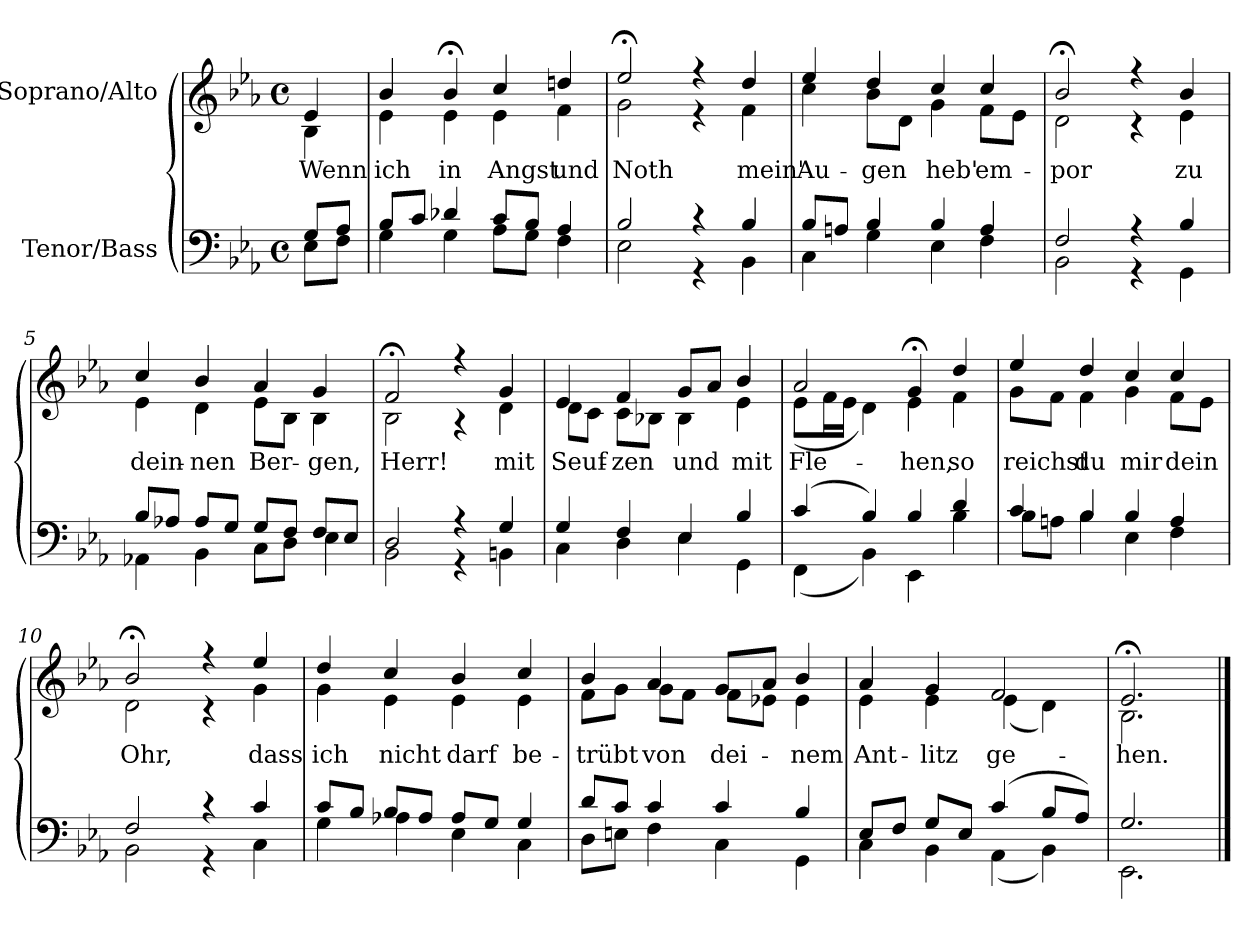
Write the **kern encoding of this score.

**kern	**kern	**text
*part2	*part1	*part1
*staff2	*staff1	*staff1
*I"Tenor/Bass	*I"Soprano/Alto	*
*clefF4	*clefG2	*
*k[b-e-a-]	*k[b-e-a-]	*
*M4/4	*M4/4	*
*met(c)	*met(c)	*
=	=	=
*^	*	*
!	!	!	!LO:LY:b
*	*	*^	*
8G/L	8E-\L	4e-/	4B-\	Wenn
8A-/J	8F\J	.	.	.
=1	=1	=1	=1	=1
!	!	!	!	!LO:LY:b
8B-/L	4G\	4b-/	4e-\	ich
8c/J	.	.	.	.
!	!	!	!	!LO:LY:b
4d-X/	4G\	4b-;</	4e-\	in
!	!	!	!	!LO:LY:b
8c/L	8A-\L	4cc/	4e-\	Angst
8B-/J	8G\J	.	.	.
!	!	!	!	!LO:LY:b
4A-/	4F\	4ddn/	4f\	und
=2	=2	=2	=2	=2
!	!	!	!	!LO:LY:b
2B-/	2E-\	2ee-;</	2g\	Noth
4r	4r	4r	4r	.
!	!	!	!	!LO:LY:b
4B-/	4BB-\	4dd/	4f\	mein'
=3	=3	=3	=3	=3
!	!	!	!	!LO:LY:b
8B-/L	4C\	4ee-/	4cc\	Au-
8An/J	.	.	.	.
!	!	!	!	!LO:LY:b
4B-/	4G\	4dd/	8b-\L	-gen
.	.	.	8d\J	.
!	!	!	!	!LO:LY:b
4B-/	4E-\	4cc/	4g\	heb'
!	!	!	!	!LO:LY:b
4A/	4F\	4cc/	8f\L	em-
.	.	.	8e-\J	.
=4	=4	=4	=4	=4
!	!	!	!	!LO:LY:b
2F/	2BB-\	2b-;</	2d\	-por
4r	4r	4r	4r	.
!	!	!	!	!LO:LY:b
4B-/	4GG\	4b-/	4e-\	zu
!!LO:LB:g=z	!!
=5	=5	=5	=5	=5
!	!	!	!	!LO:LY:b
8B-/L	4AA-X\	4cc/	4e-\	dein-
8A-X/J	.	.	.	.
!	!	!	!	!LO:LY:b
8A-/L	4BB-\	4b-/	4d\	-nen
8G/J	.	.	.	.
!	!	!	!	!LO:LY:b
8G/L	8C\L	4a-/	8e-\L	Ber-
8F/J	8D\J	.	8B-\J	.
!	!	!	!	!LO:LY:b
8F/L	4E-\	4g/	4B-\	-gen,
8E-/J	.	.	.	.
=6	=6	=6	=6	=6
!	!	!	!	!LO:LY:b
2D/	2BB-\	2f;</	2B-\	Herr!
4r	4r	4r	4r	.
!	!	!	!	!LO:LY:b
4G/	4BBn\	4g/	4d\	mit
=7	=7	=7	=7	=7
!	!	!	!	!LO:LY:b
4G/	4C\	4e-/	8d\L	Seuf-
.	.	.	8c\J	.
!	!	!	!	!LO:LY:b
4F/	4D\	4f/	8c\L	-zen
.	.	.	8B-X\J	.
!	!	!	!	!LO:LY:b
4E-/	4E-\	8g/L	4B-\	und
.	.	8a-/J	.	.
!	!	!	!	!LO:LY:b
4B-/	4GG\	4b-/	4e-\	mit
=8	=8	=8	=8	=8
!	!	!	!	!LO:LY:b
(4c/	(4FF\	2a-/	(8e-\L	Fle-
.	.	.	16f\L	.
.	.	.	16e-\JJ	.
4B-/)	4BB-\)	.	4d\)	.
!	!	!	!	!LO:LY:b
4B-/	4EE-\	4g;</	4e-\	-hen,
!	!	!	!	!LO:LY:b
4d/	4B-\	4dd/	4f\	so
=9	=9	=9	=9	=9
!	!	!	!	!LO:LY:b
4c/	8B-\L	4ee-/	8g\L	reichst
.	8An\J	.	8f\J	.
!	!	!	!	!LO:LY:b
4B-/	4B-\	4dd/	4f\	du
!	!	!	!	!LO:LY:b
4B-/	4E-\	4cc/	4g\	mir
!	!	!	!	!LO:LY:b
4A/	4F\	4cc/	8f\L	dein
.	.	.	8e-\J	.
!!LO:LB:g=z	!!
=10	=10	=10	=10	=10
!	!	!	!	!LO:LY:b
2F/	2BB-\	2b-;</	2d\	Ohr,
4r	4r	4r	4r	.
!	!	!	!	!LO:LY:b
4c/	4C\	4ee-/	4g\	dass
=11	=11	=11	=11	=11
!	!	!	!	!LO:LY:b
8c/L	4G\	4dd/	4g\	ich
8B-/J	.	.	.	.
!	!	!	!	!LO:LY:b
8B-/L	4A-X\	4cc/	4e-\	nicht
8A-/J	.	.	.	.
!	!	!	!	!LO:LY:b
8A-/L	4E-\	4b-/	4e-\	darf
8G/J	.	.	.	.
!	!	!	!	!LO:LY:b
4G/	4C\	4cc/	4e-\	be-
=12	=12	=12	=12	=12
!	!	!	!	!LO:LY:b
8d/L	8D\L	4b-/	8f\L	-trübt
8c/J	8En\J	.	8g\J	.
!	!	!	!	!LO:LY:b
4c/	4F\	4a-/	8g\L	von
.	.	.	8f\J	.
!	!	!	!	!LO:LY:b
4c/	4C\	8g/L	8f\L	dei-
.	.	8a-/J	8e-X\J	.
!	!	!	!	!LO:LY:b
4B-/	4GG\	4b-/	4e-\	-nem
=13	=13	=13	=13	=13
!	!	!	!	!LO:LY:b
8E-/L	4C\	4a-/	4e-\	Ant-
8F/J	.	.	.	.
!	!	!	!	!LO:LY:b
8G/L	4BB-\	4g/	4e-\	-litz
8E-/J	.	.	.	.
!	!	!	!	!LO:LY:b
(4c/	(4AA-\	2f/	(4e-\	ge-
8B-/L	4BB-\)	.	4d\)	.
8A-/J)	.	.	.	.
=14	=14	=14	=14	=14
!	!	!	!	!LO:LY:b
2.G/	2.EE-\	2.e-;</	2.B-\	-hen.
*v	*v	*	*	*
*	*v	*v	*
==	==	==
*-	*-	*-
